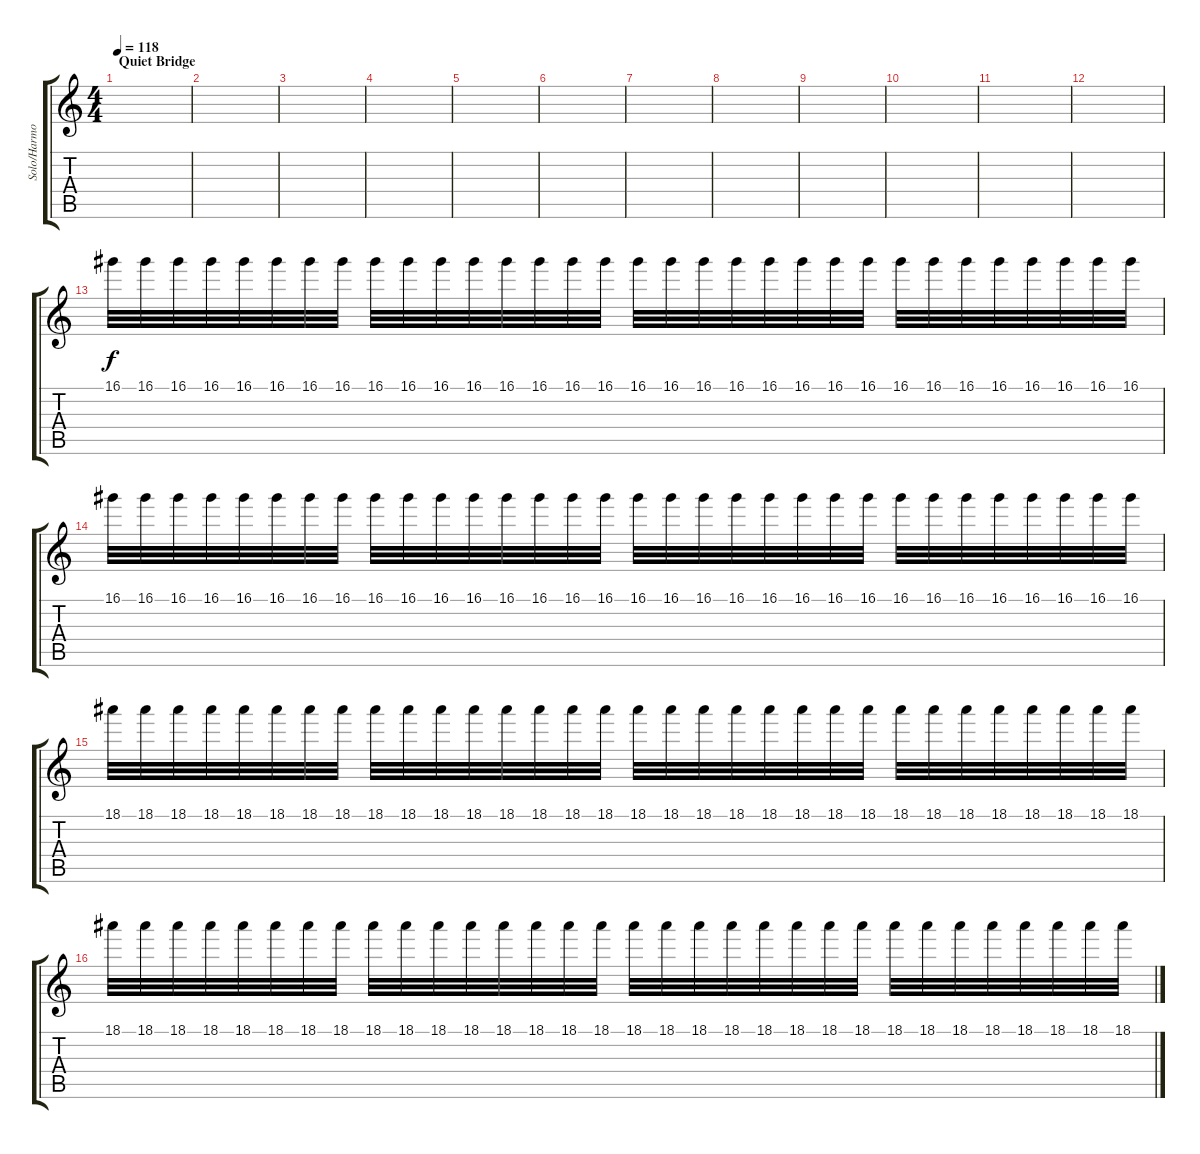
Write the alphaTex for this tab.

\track ("Solo/Harmony Guitar" "Solo/Harmo") {instrument overdrivenguitar}
\staff {score tabs}
\tuning (E4 B3 G3 D3 A2 E2) {hide}
\ts (4 4)
\section ("" "Quiet Bridge")
\tempo 118
\clef g2
\ks c
|
|
|
|
|
|
|
|
|
|
|
|
16.1.32 16.1.32 16.1.32 16.1.32 16.1.32 16.1.32 16.1.32 16.1.32 16.1.32 16.1.32 16.1.32 16.1.32 16.1.32 16.1.32 16.1.32 16.1.32 16.1.32 16.1.32 16.1.32 16.1.32 16.1.32 16.1.32 16.1.32 16.1.32 16.1.32 16.1.32 16.1.32 16.1.32 16.1.32 16.1.32 16.1.32 16.1.32 |
16.1.32 16.1.32 16.1.32 16.1.32 16.1.32 16.1.32 16.1.32 16.1.32 16.1.32 16.1.32 16.1.32 16.1.32 16.1.32 16.1.32 16.1.32 16.1.32 16.1.32 16.1.32 16.1.32 16.1.32 16.1.32 16.1.32 16.1.32 16.1.32 16.1.32 16.1.32 16.1.32 16.1.32 16.1.32 16.1.32 16.1.32 16.1.32 |
18.1.32 18.1.32 18.1.32 18.1.32 18.1.32 18.1.32 18.1.32 18.1.32 18.1.32 18.1.32 18.1.32 18.1.32 18.1.32 18.1.32 18.1.32 18.1.32 18.1.32 18.1.32 18.1.32 18.1.32 18.1.32 18.1.32 18.1.32 18.1.32 18.1.32 18.1.32 18.1.32 18.1.32 18.1.32 18.1.32 18.1.32 18.1.32 |
18.1.32 18.1.32 18.1.32 18.1.32 18.1.32 18.1.32 18.1.32 18.1.32 18.1.32 18.1.32 18.1.32 18.1.32 18.1.32 18.1.32 18.1.32 18.1.32 18.1.32 18.1.32 18.1.32 18.1.32 18.1.32 18.1.32 18.1.32 18.1.32 18.1.32 18.1.32 18.1.32 18.1.32 18.1.32 18.1.32 18.1.32 18.1.32
